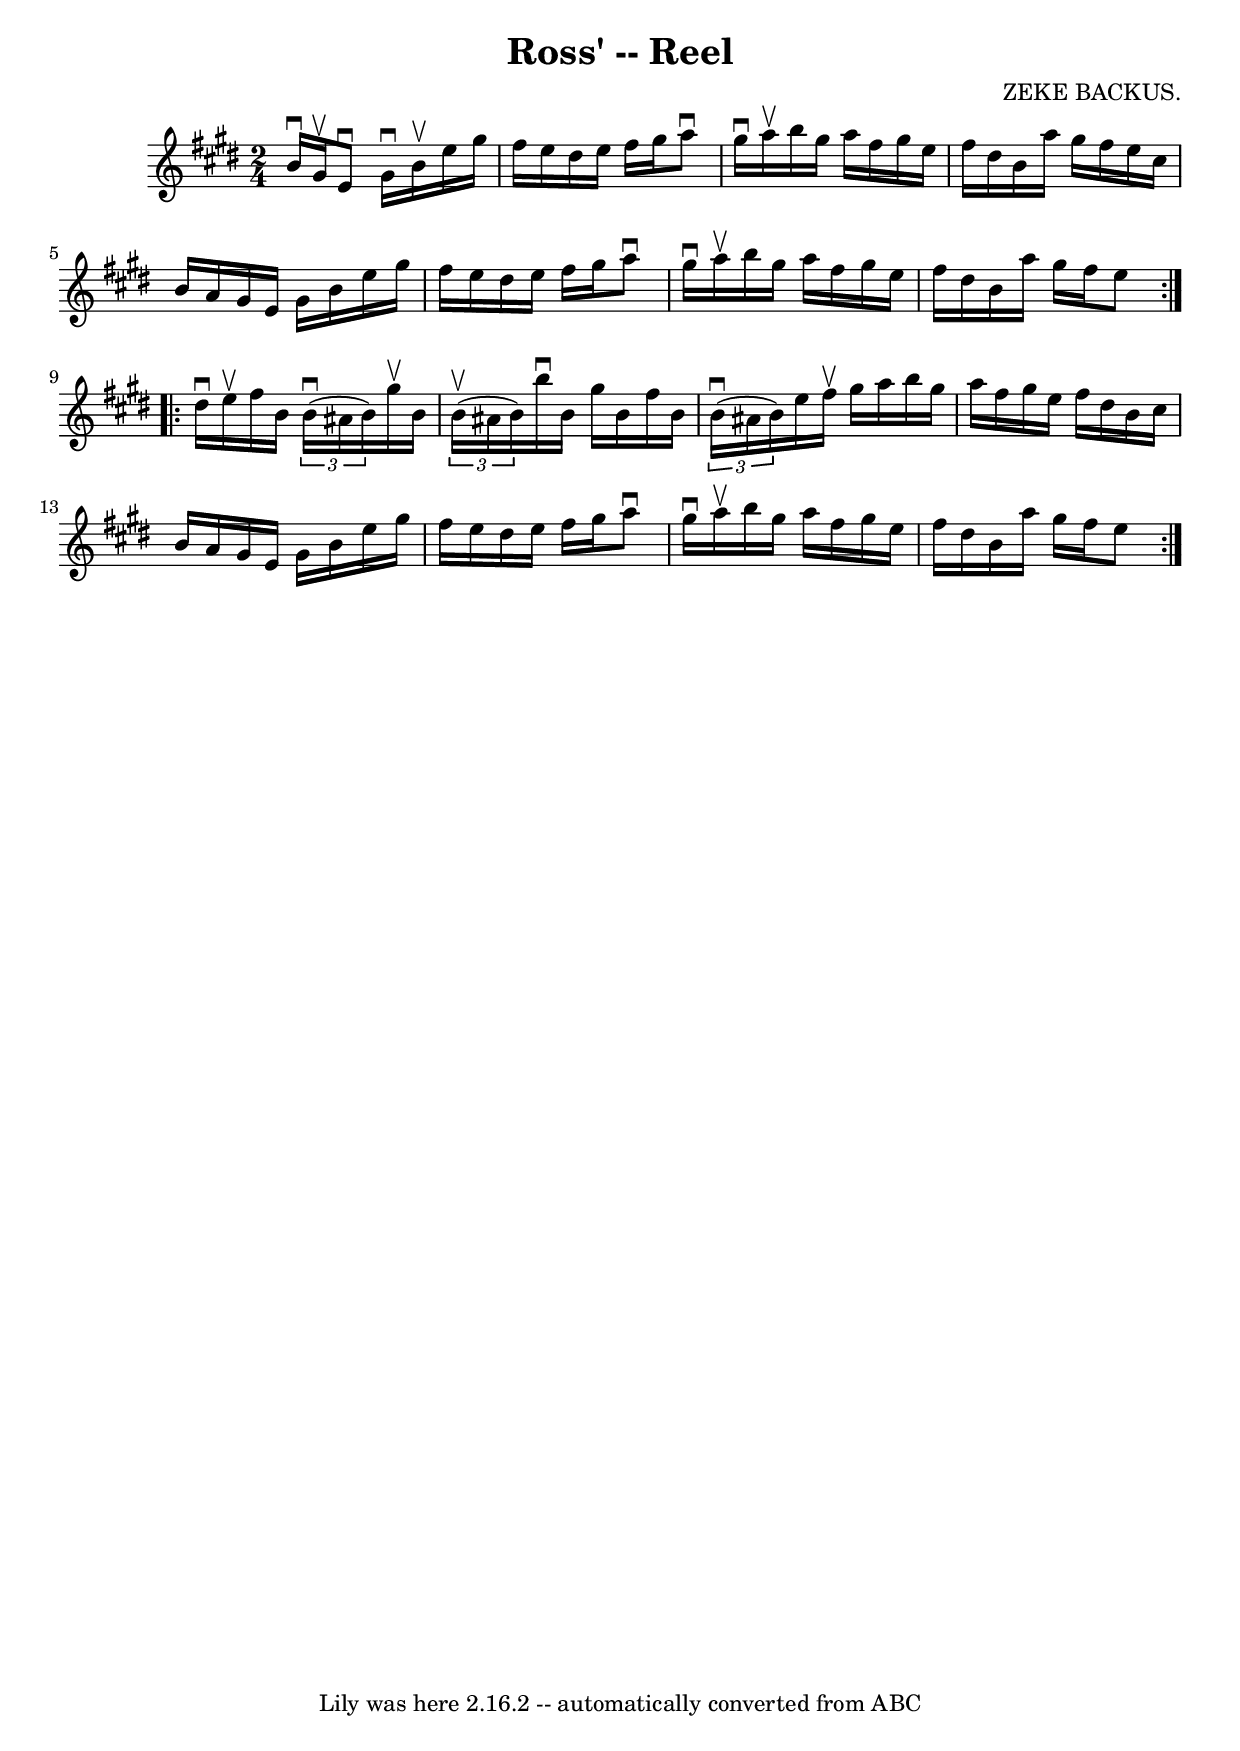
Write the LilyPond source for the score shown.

\version "2.16.2"
\include "Mammoth.ily"
\header {
	%% book = "Ryan's Mammoth Collection"
	composer = "ZEKE BACKUS."
	crossRefNumber = "1"
	footnotes = "\\\\317"
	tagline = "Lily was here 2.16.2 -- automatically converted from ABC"
	title = "Ross' -- Reel"
}
voicedefault =  {


\repeat volta 2 {
\time 2/4 
\key e \major b'16^\downbow gis'16^\upbow |
 e'8 
^\downbow gis'16^\downbow b'16^\upbow e''16 gis''16 fis''16    
e''16    |
 dis''16 e''16 fis''16 gis''16 a''8^\downbow   
gis''16^\downbow a''16^\upbow   |
 b''16 gis''16 a''16    
fis''16 gis''16 e''16 fis''16 dis''16    |
 b'16 a''16   
 gis''16 fis''16 e''16 cis''16 b'16 a'16    |
 gis'16  
 e'16 gis'16 b'16 e''16 gis''16 fis''16 e''16    |
   
dis''16 e''16 fis''16 gis''16 a''8^\downbow gis''16^\downbow   
a''16^\upbow   |
 b''16 gis''16 a''16 fis''16 gis''16    
e''16 fis''16 dis''16    |
 b'16 a''16 gis''16 fis''16   
 e''8  }     \repeat volta 2 { dis''16^\downbow e''16^\upbow |
     
fis''16 b'16    \times 2/3 { b'16^\downbow(ais'16 b'16) }   
gis''16^\upbow b'16    \times 2/3 { b'16^\upbow(ais'16 b'16) }   
|
 b''16^\downbow b'16 gis''16 b'16 fis''16 b'16    
\times 2/3 { b'16^\downbow(ais'16 b'16) }   |
 e''16    
fis''16^\upbow gis''16 a''16 b''16 gis''16 a''16 fis''16    
|
 gis''16 e''16 fis''16 dis''16 b'16 cis''16 b'16  
 a'16    |
 gis'16 e'16 gis'16 b'16 e''16 gis''16    
fis''16 e''16    |
 dis''16 e''16 fis''16 gis''16 a''8 
^\downbow gis''16^\downbow a''16^\upbow   |
 b''16 gis''16    
a''16 fis''16 gis''16 e''16 fis''16 dis''16    |
 b'16   
 a''16 gis''16 fis''16 e''8  }   
}

\score{
    <<

	\context Staff="default"
	{
	    \voicedefault 
	}

    >>
	\layout {
	}
	\midi {}
}
